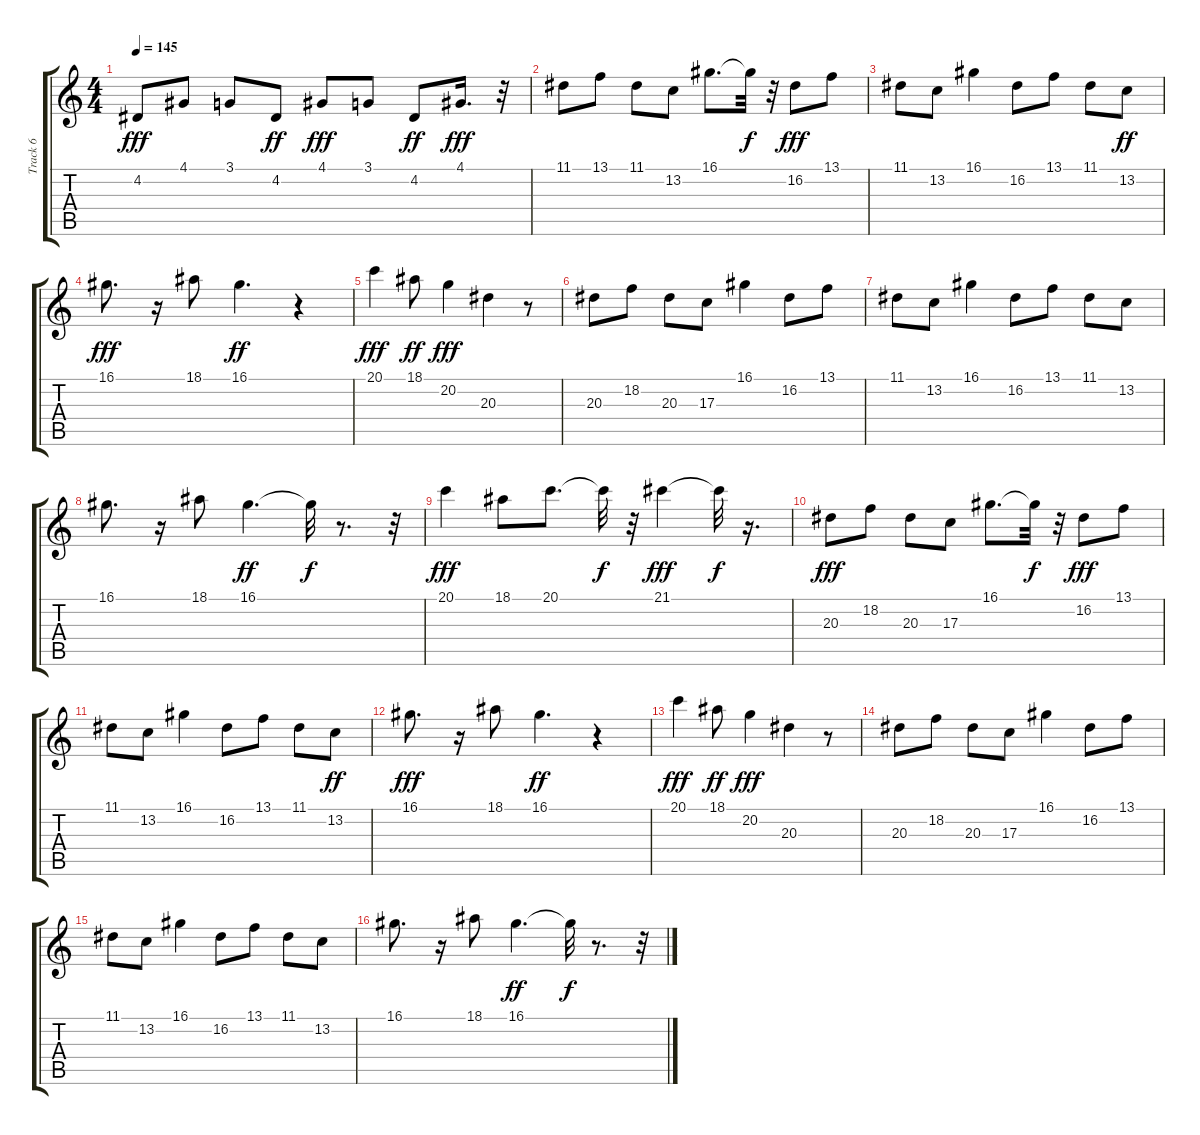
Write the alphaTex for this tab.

\track ("Track 6" "Track 6") {instrument electricpiano2}
\staff {score tabs}
\tuning (E4 B3 G3 D3 A2 E2) {hide}
\ts (4 4)
\tempo 145
\clef g2
\ks c
4.2.8{dy fff} 4.1.8 3.1.8 4.2.8{dy ff} 4.1.8{dy fff} 3.1.8 4.2.8{dy ff} 4.1.16{d dy fff} r.32 |
11.1.8 13.1.8 11.1.8 13.2.8 16.1.8{d} 16.1{t}.32{dy f} r.32 16.2.8{dy fff} 13.1.8 |
11.1.8 13.2.8 16.1.4 16.2.8 13.1.8 11.1.8 13.2.8{dy ff} |
16.1.8{d dy fff} r.16 18.1.8 16.1.4{d dy ff} r.4 |
20.1.4{dy fff} 18.1.8{dy ff} 20.2.4{dy fff} 20.3.4 r.8 |
20.3.8 18.2.8 20.3.8 17.3.8 16.1.4 16.2.8 13.1.8 |
11.1.8 13.2.8 16.1.4 16.2.8 13.1.8 11.1.8 13.2.8 |
16.1.8{d} r.16 18.1.8 16.1.4{d dy ff} 16.1{t}.32{dy f} r.8{d} r.32 |
20.1.4{dy fff} 18.1.8 20.1.8{d} 20.1{t}.32{dy f} r.32 21.1.4{dy fff} 21.1{t}.32{dy f} r.16{d} |
20.3.8{dy fff} 18.2.8 20.3.8 17.3.8 16.1.8{d} 16.1{t}.32{dy f} r.32 16.2.8{dy fff} 13.1.8 |
11.1.8 13.2.8 16.1.4 16.2.8 13.1.8 11.1.8 13.2.8{dy ff} |
16.1.8{d dy fff} r.16 18.1.8 16.1.4{d dy ff} r.4 |
20.1.4{dy fff} 18.1.8{dy ff} 20.2.4{dy fff} 20.3.4 r.8 |
20.3.8 18.2.8 20.3.8 17.3.8 16.1.4 16.2.8 13.1.8 |
11.1.8 13.2.8 16.1.4 16.2.8 13.1.8 11.1.8 13.2.8 |
16.1.8{d} r.16 18.1.8 16.1.4{d dy ff} 16.1{t}.32{dy f} r.8{d} r.32
